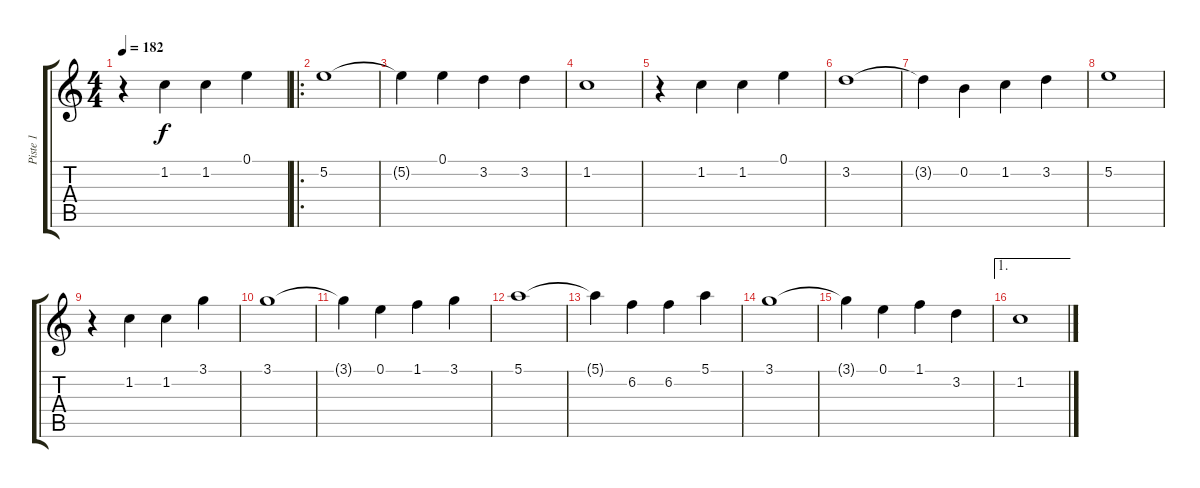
\track ("Piste 1" "Piste 1") {instrument acousticguitarsteel}
\staff {score tabs}
\tuning (E4 B3 G3 D3 A2 E2) {hide}
\ts (4 4)
\tempo 182
\clef g2
\ks c
r.4{dy f instrument acousticguitarsteel} 1.2.4 1.2.4 0.1.4 |
\ro
5.2.1 |
5.2{t}.4 0.1.4 3.2.4 3.2.4 |
1.2.1 |
r.4 1.2.4 1.2.4 0.1.4 |
3.2.1 |
3.2{t}.4 0.2.4 1.2.4 3.2.4 |
5.2.1 |
r.4 1.2.4 1.2.4 3.1.4 |
3.1.1 |
3.1{t}.4 0.1.4 1.1.4 3.1.4 |
5.1.1 |
5.1{t}.4 6.2.4 6.2.4 5.1.4 |
3.1.1 |
3.1{t}.4 0.1.4 1.1.4 3.2.4 |
\ae 1
1.2.1
